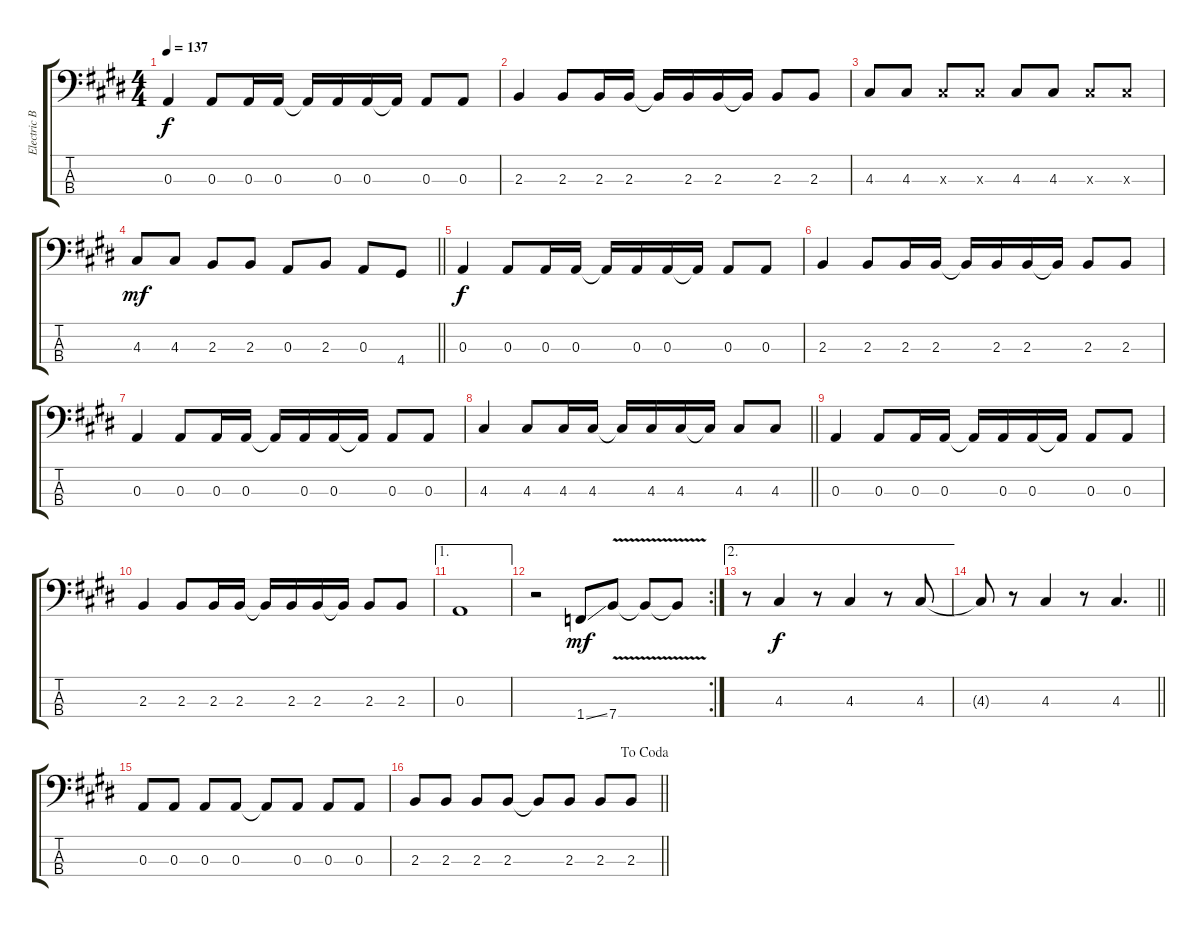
\track ("Electric Bass" "Electric B") {instrument electricbassfinger}
\staff {score tabs}
\tuning (G2 D2 A1 E1) {hide}
\ts (4 4)
\tempo 137
\clef f4
\ks e
0.3.4{dy f} 0.3.8 0.3.16 0.3.16 0.3{t}.16 0.3.16 0.3.16 0.3{t}.16 0.3.8 0.3.8 |
2.3.4 2.3.8 2.3.16 2.3.16 2.3{t}.16 2.3.16 2.3.16 2.3{t}.16 2.3.8 2.3.8 |
4.3.8 4.3.8 4.3{x}.8 4.3{x}.8 4.3.8 4.3.8 4.3{x}.8 4.3{x}.8 |
\barLineRight lightlight
4.3.8{dy mf} 4.3.8 2.3.8 2.3.8 0.3.8 2.3.8 0.3.8 4.4.8 |
0.3.4{dy f} 0.3.8 0.3.16 0.3.16 0.3{t}.16 0.3.16 0.3.16 0.3{t}.16 0.3.8 0.3.8 |
2.3.4 2.3.8 2.3.16 2.3.16 2.3{t}.16 2.3.16 2.3.16 2.3{t}.16 2.3.8 2.3.8 |
0.3.4 0.3.8 0.3.16 0.3.16 0.3{t}.16 0.3.16 0.3.16 0.3{t}.16 0.3.8 0.3.8 |
\barLineRight lightlight
4.3.4 4.3.8 4.3.16 4.3.16 4.3{t}.16 4.3.16 4.3.16 4.3{t}.16 4.3.8 4.3.8 |
0.3.4 0.3.8 0.3.16 0.3.16 0.3{t}.16 0.3.16 0.3.16 0.3{t}.16 0.3.8 0.3.8 |
2.3.4 2.3.8 2.3.16 2.3.16 2.3{t}.16 2.3.16 2.3.16 2.3{t}.16 2.3.8 2.3.8 |
\ae 1
0.3.1 |
\rc 2
r.2 1.4{ss}.8{dy mf} 7.4{v}.8 7.4{v t}.8 7.4{v t}.8 |
\ae 2
r.8 4.3.4{dy f} r.8 4.3.4 r.8 4.3.8 |
\barLineRight lightlight
4.3{t}.8 r.8 4.3.4 r.8 4.3.4{d} |
0.3.8 0.3.8 0.3.8 0.3.8 0.3{t}.8 0.3.8 0.3.8 0.3.8 |
\jump dacoda
\barLineRight lightlight
2.3.8 2.3.8 2.3.8 2.3.8 2.3{t}.8 2.3.8 2.3.8 2.3.8
